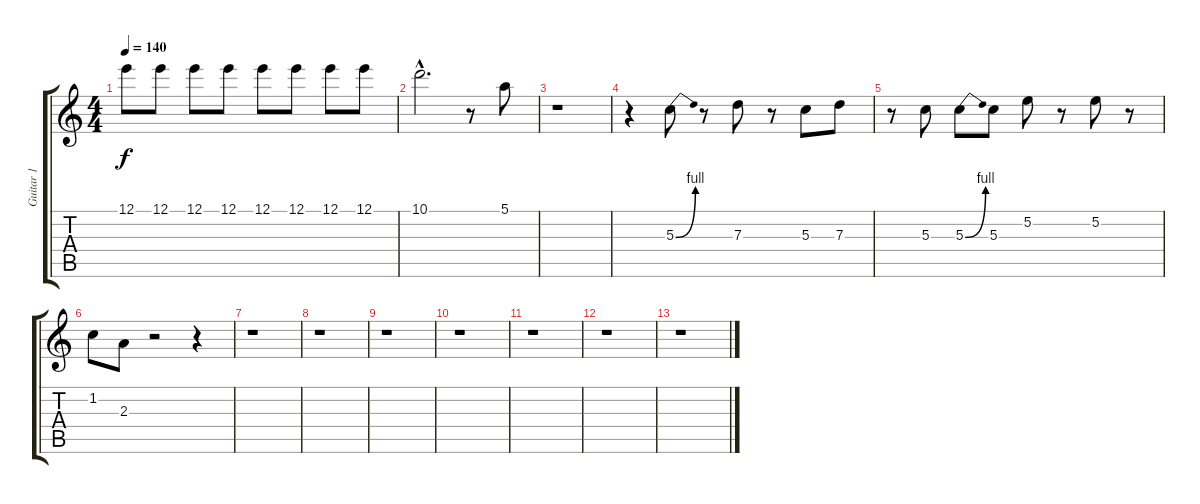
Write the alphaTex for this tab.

\track ("Guitar 1" "Guitar 1") {instrument distortionguitar}
\staff {score tabs}
\tuning (E4 B3 G3 D3 A2 E2) {hide}
\ts (4 4)
\tempo 140
\clef g2
\ks c
12.1.8{dy f} 12.1.8 12.1.8 12.1.8 12.1.8 12.1.8 12.1.8 12.1.8 |
10.1{hac}.2{d} r.8 5.1.8 |
r.1 |
r.4 5.3{be (bend 0 0 60 4)}.8 r.8 7.3.8 r.8 5.3.8 7.3.8 |
r.8 5.3.8 5.3{be (bend 0 0 60 4)}.8 5.3.8 5.2.8 r.8 5.2.8 r.8 |
1.2.8 2.3.8 r.2 r.4 |
r.1 |
r.1 |
r.1 |
r.1 |
r.1 |
r.1 |
r.1
